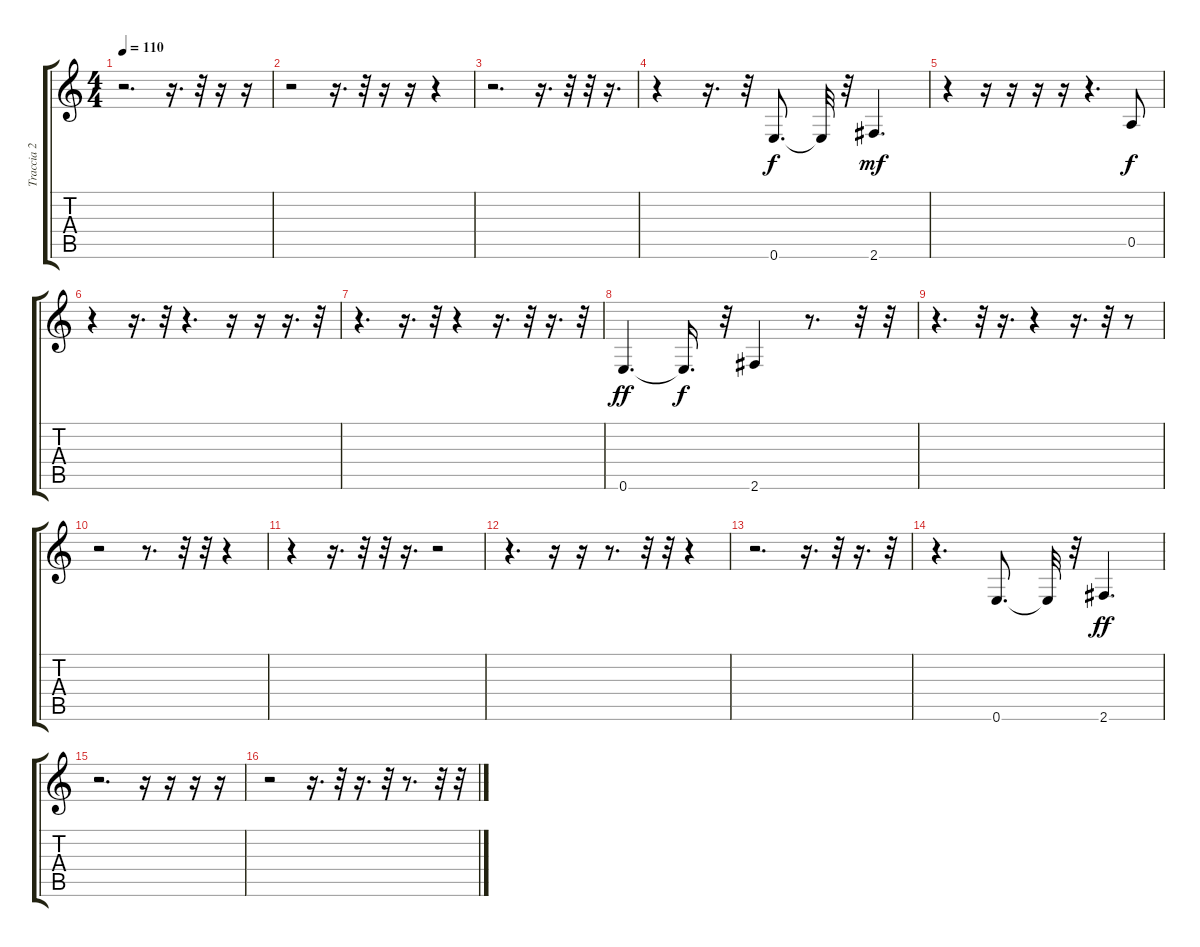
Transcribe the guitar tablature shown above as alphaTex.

\track ("Traccia 2" "Traccia 2") {instrument fretlessbass}
\staff {score tabs}
\tuning (E4 B3 G3 D3 A2 E2) {hide}
\ts (4 4)
\tempo 110
\clef g2
\ks c
r.2{d dy mf} r.16{d} r.32 r.16 r.16 |
r.2 r.16{d} r.32 r.16 r.16 r.4 |
r.2{d} r.16{d} r.32 r.32 r.16{d} |
r.4 r.16{d} r.32 0.6.8{d dy f} 0.6{t}.32 r.32 2.6.4{d dy mf} |
r.4 r.16 r.16 r.16 r.16 r.4{d} 0.5.8{dy f} |
r.4 r.16{d} r.32 r.4{d} r.16 r.16 r.16{d} r.32 |
r.4{d} r.16{d} r.32 r.4 r.16{d} r.32 r.16{d} r.32 |
0.6.4{d dy ff} 0.6{t}.16{d dy f} r.32 2.6.4 r.8{d} r.32 r.32 |
r.4{d} r.32 r.16{d} r.4 r.16{d} r.32 r.8 |
r.2 r.8{d} r.32 r.32 r.4 |
r.4 r.16{d} r.32 r.32 r.16{d} r.2 |
r.4{d} r.16 r.16 r.8{d} r.32 r.32 r.4 |
r.2{d} r.16{d} r.32 r.16{d} r.32 |
r.4{d} 0.6.8{d} 0.6{t}.32 r.32 2.6.4{d dy ff} |
r.2{d} r.16 r.16 r.16 r.16 |
r.2 r.16{d} r.32 r.16{d} r.32 r.8{d} r.32 r.32
